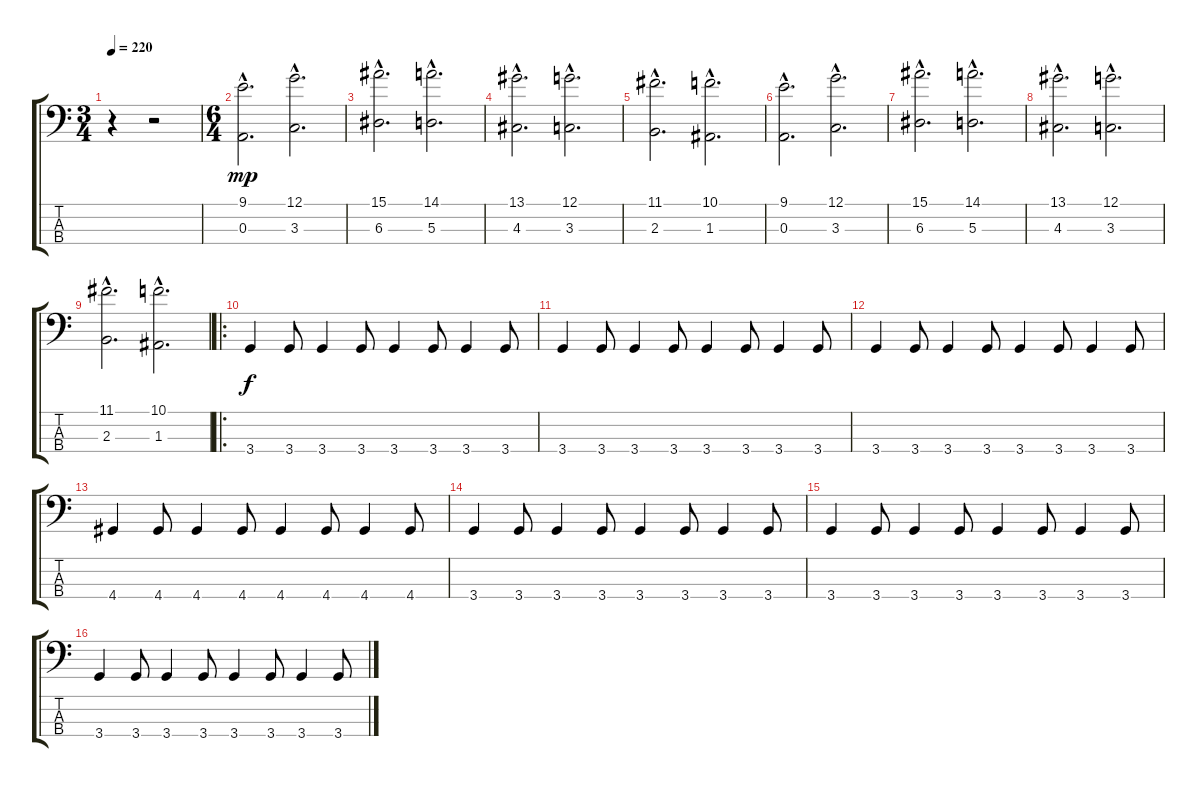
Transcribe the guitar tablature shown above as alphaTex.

\track "" {instrument electricbassfinger}
\staff {score tabs}
\tuning (G2 D2 A1 E1) {hide}
\ts (3 4)
\tempo 220
\clef f4
\ks c
r.4{dy mp instrument electricbassfinger} r.2 |
\ts (6 4)
(9.1{hac} 0.3{hac}).2{d} (12.1{hac} 3.3{hac}).2{d} |
(15.1{hac} 6.3{hac}).2{d} (14.1{hac} 5.3{hac}).2{d} |
(13.1{hac} 4.3{hac}).2{d} (12.1{hac} 3.3{hac}).2{d} |
(11.1{hac} 2.3{hac}).2{d} (10.1{hac} 1.3{hac}).2{d} |
(9.1{hac} 0.3{hac}).2{d} (12.1{hac} 3.3{hac}).2{d} |
(15.1{hac} 6.3{hac}).2{d} (14.1{hac} 5.3{hac}).2{d} |
(13.1{hac} 4.3{hac}).2{d} (12.1{hac} 3.3{hac}).2{d} |
(11.1{hac} 2.3{hac}).2{d} (10.1{hac} 1.3{hac}).2{d} |
\ro
3.4.4{dy f} 3.4.8 3.4.4 3.4.8 3.4.4 3.4.8 3.4.4 3.4.8 |
3.4.4 3.4.8 3.4.4 3.4.8 3.4.4 3.4.8 3.4.4 3.4.8 |
3.4.4 3.4.8 3.4.4 3.4.8 3.4.4 3.4.8 3.4.4 3.4.8 |
4.4.4 4.4.8 4.4.4 4.4.8 4.4.4 4.4.8 4.4.4 4.4.8 |
3.4.4 3.4.8 3.4.4 3.4.8 3.4.4 3.4.8 3.4.4 3.4.8 |
3.4.4 3.4.8 3.4.4 3.4.8 3.4.4 3.4.8 3.4.4 3.4.8 |
3.4.4 3.4.8 3.4.4 3.4.8 3.4.4 3.4.8 3.4.4 3.4.8
